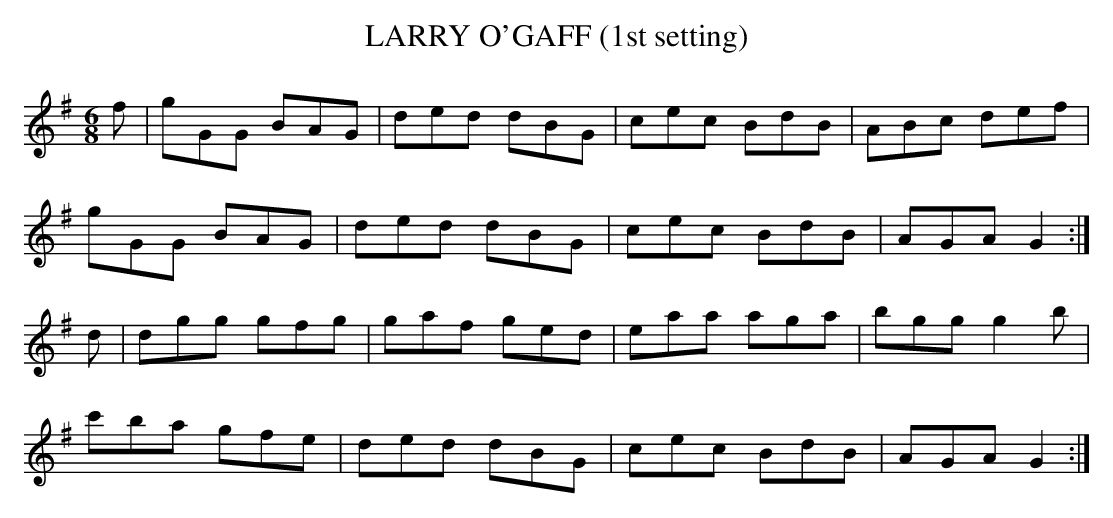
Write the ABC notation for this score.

X:1
T:LARRY O'GAFF (1st setting)
M:6/8
L:1/8
K:G
f|gGG BAG|ded dBG|cec BdB|ABc def|
gGG BAG|ded dBG|cec BdB|AGA G2 :|
d|dgg gfg|gaf ged|eaa aga|bgg g2b|
c'ba gfe|ded dBG|cec BdB|AGA G2 :|
